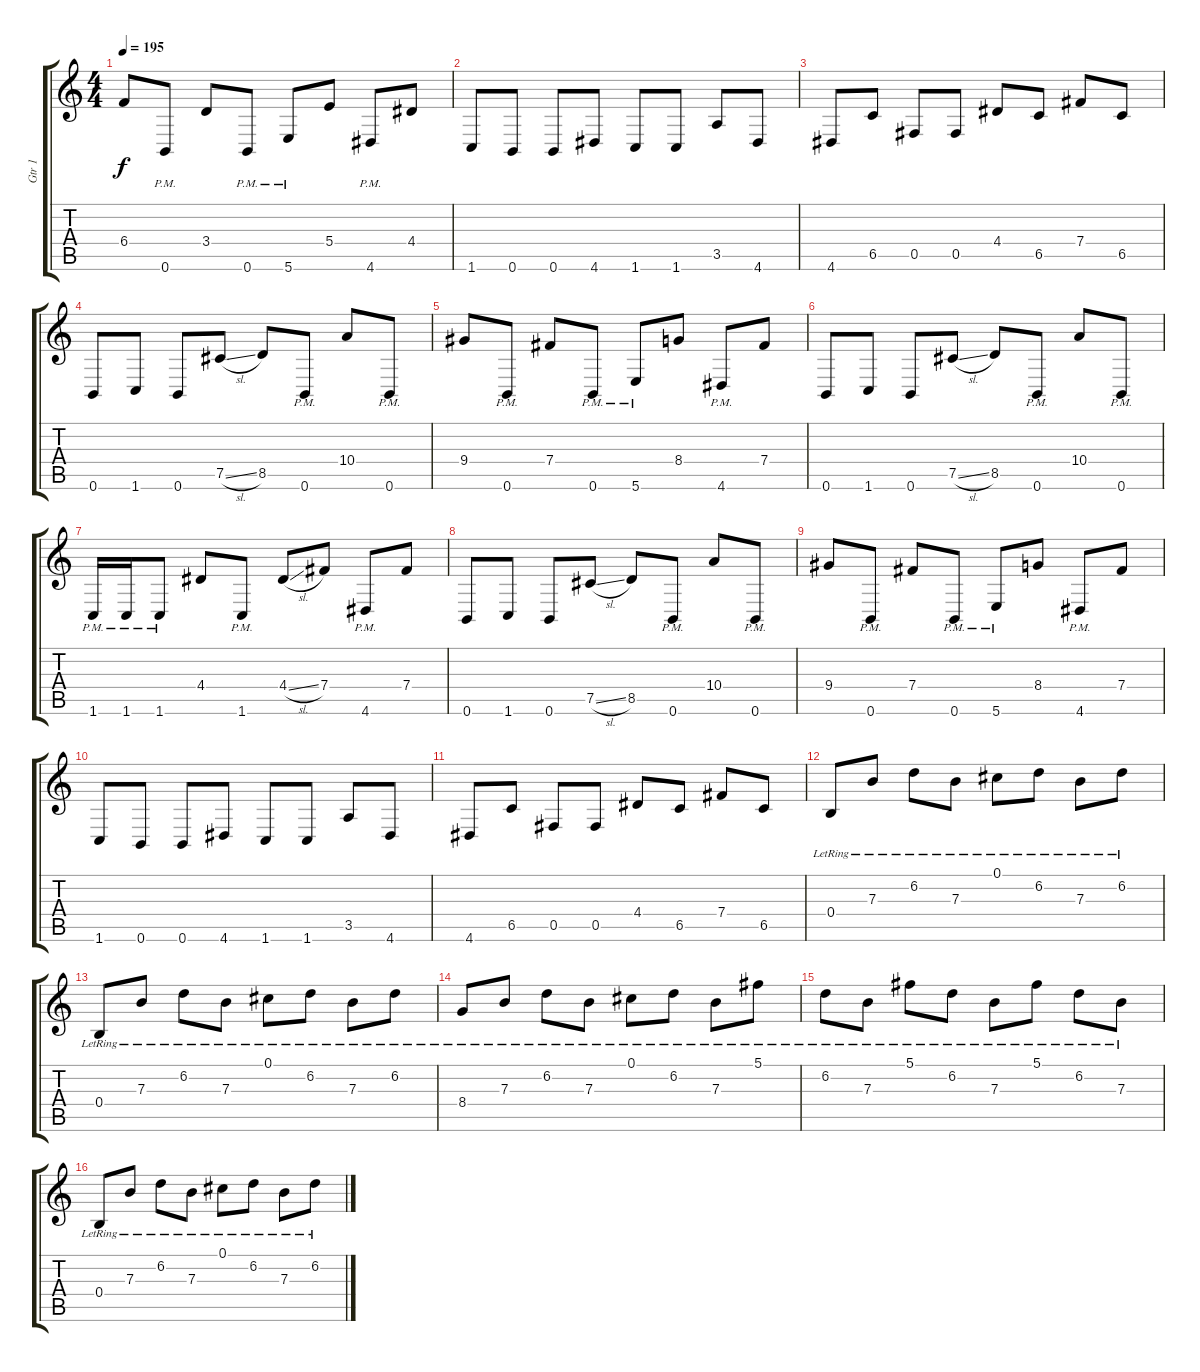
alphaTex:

\track ("Gtr 1" "Gtr 1") {instrument distortionguitar}
\staff {score tabs}
\tuning (Db4 Ab3 E3 B2 Gb2 B1) {hide}
\ts (4 4)
\tempo 195
\clef g2
\ks c
6.4.8{dy f} 0.6{pm}.8 3.4.8 0.6{pm}.8 5.6{pm}.8 5.4.8 4.6{pm}.8 4.4.8 |
1.6.8 0.6.8 0.6.8 4.6.8 1.6.8 1.6.8 3.5.8 4.6.8 |
4.6.8 6.5.8 0.5.8 0.5.8 4.4.8 6.5.8 7.4.8 6.5.8 |
0.6.8 1.6.8 0.6.8 7.5{sl}.8 8.5.8 0.6{pm}.8 10.4.8 0.6{pm}.8 |
9.4.8 0.6{pm}.8 7.4.8 0.6{pm}.8 5.6{pm}.8 8.4.8 4.6{pm}.8 7.4.8 |
0.6.8 1.6.8 0.6.8 7.5{sl}.8 8.5.8 0.6{pm}.8 10.4.8 0.6{pm}.8 |
1.6{pm}.16 1.6{pm}.16 1.6{pm}.8 4.4.8 1.6{pm}.8 4.4{sl}.8 7.4.8 4.6{pm}.8 7.4.8 |
0.6.8 1.6.8 0.6.8 7.5{sl}.8 8.5.8 0.6{pm}.8 10.4.8 0.6{pm}.8 |
9.4.8 0.6{pm}.8 7.4.8 0.6{pm}.8 5.6{pm}.8 8.4.8 4.6{pm}.8 7.4.8 |
1.6.8 0.6.8 0.6.8 4.6.8 1.6.8 1.6.8 3.5.8 4.6.8 |
4.6.8 6.5.8 0.5.8 0.5.8 4.4.8 6.5.8 7.4.8 6.5.8 |
0.4{lr}.8{balance 8 instrument electricguitarclean} 7.3{lr}.8 6.2{lr}.8 7.3{lr}.8 0.1{lr}.8 6.2{lr}.8 7.3{lr}.8 6.2{lr}.8 |
0.4{lr}.8 7.3{lr}.8 6.2{lr}.8 7.3{lr}.8 0.1{lr}.8 6.2{lr}.8 7.3{lr}.8 6.2{lr}.8 |
8.4{lr}.8 7.3{lr}.8 6.2{lr}.8 7.3{lr}.8 0.1{lr}.8 6.2{lr}.8 7.3{lr}.8 5.1{lr}.8 |
6.2{lr}.8 7.3{lr}.8 5.1{lr}.8 6.2{lr}.8 7.3{lr}.8 5.1{lr}.8 6.2{lr}.8 7.3{lr}.8 |
0.4{lr}.8 7.3{lr}.8 6.2{lr}.8 7.3{lr}.8 0.1{lr}.8 6.2{lr}.8 7.3{lr}.8 6.2{lr}.8
